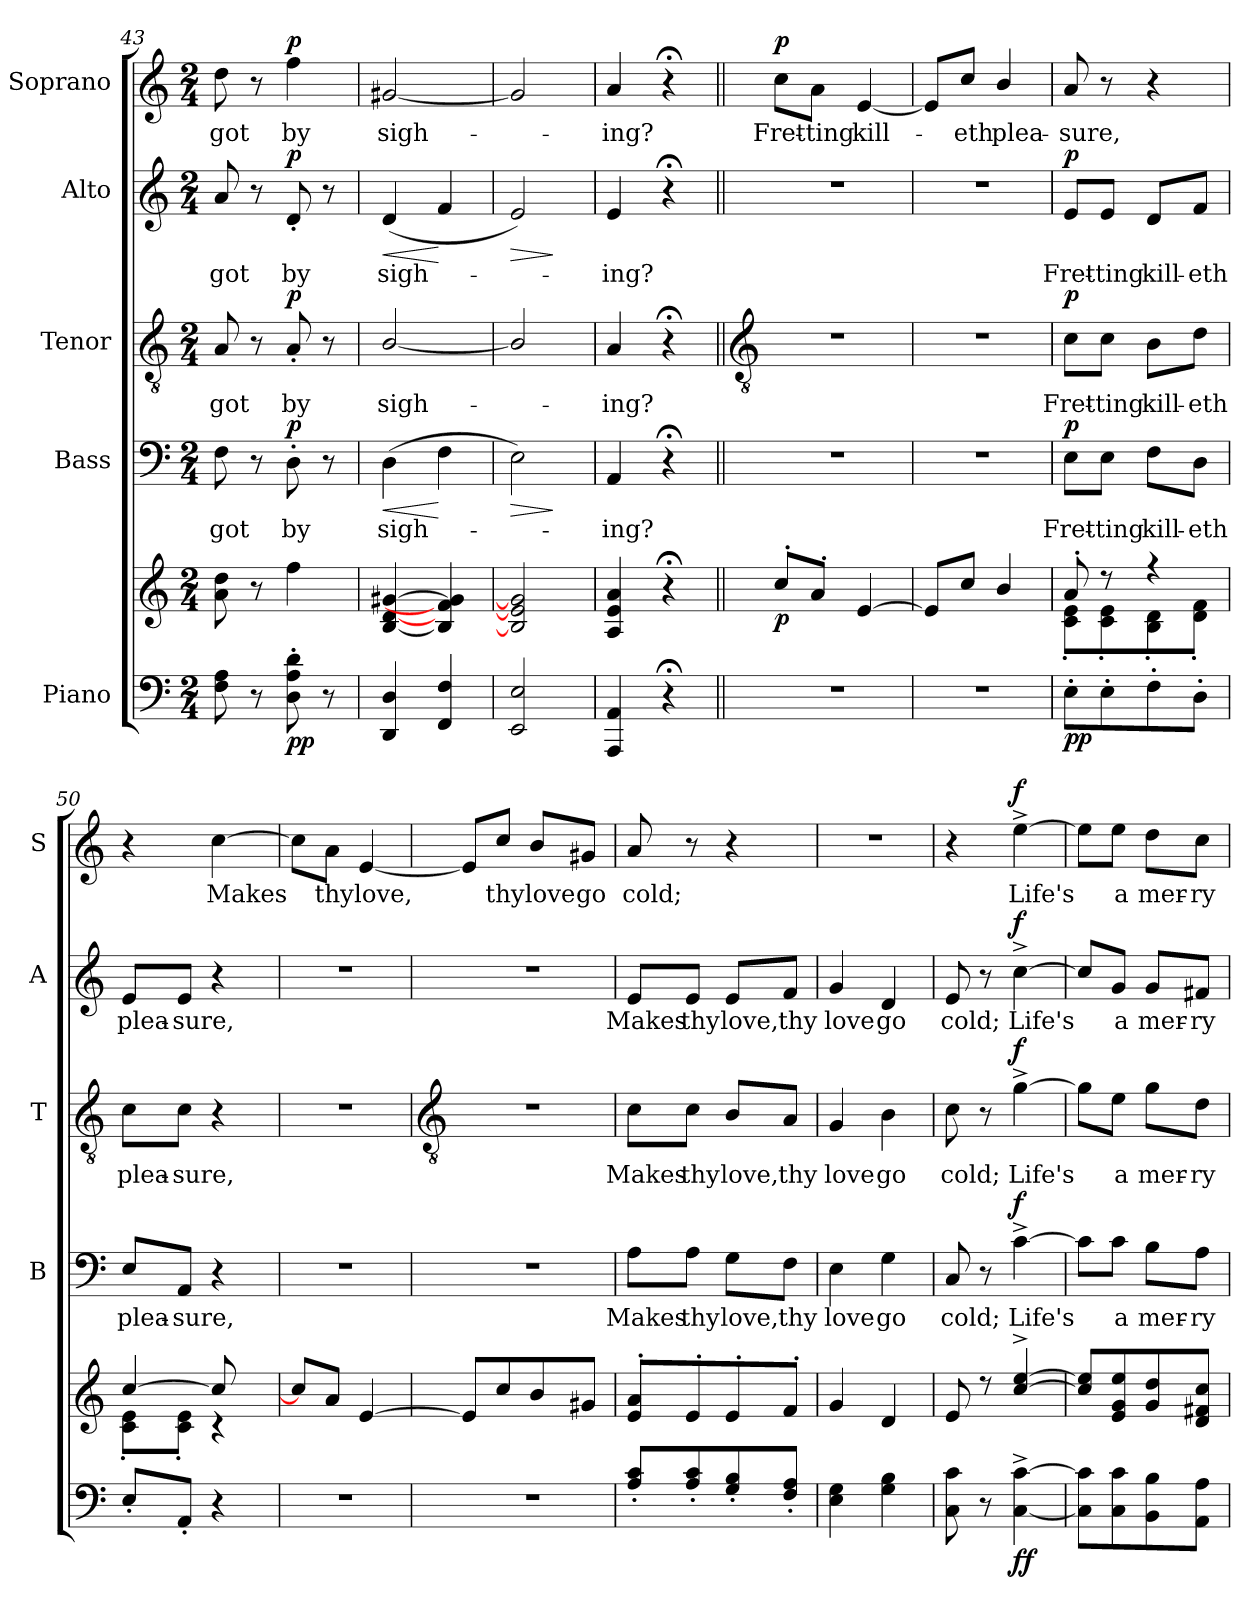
**kern	**kern	**dynam	**kern	**text	**dynam	**kern	**text	**dynam	**kern	**text	**dynam	**kern	**text	**dynam
*part5	*part5	*part5	*part4	*part4	*part4	*part3	*part3	*part3	*part2	*part2	*part2	*part1	*part1	*part1
*staff6	*staff5	*staff5/6	*staff4	*staff4	*staff4	*staff3	*staff3	*staff3	*staff2	*staff2	*staff2	*staff1	*staff1	*staff1
*I"Piano	*	*	*I"Bass	*	*	*I"Tenor	*	*	*I"Alto	*	*	*I"Soprano	*	*
*	*	*	*I'B	*	*	*I'T	*	*	*I'A	*	*	*I'S	*	*
*clefF4	*clefG2	*	*clefF4	*	*	*clefGv2	*	*	*clefG2	*	*	*clefG2	*	*
*k[]	*k[]	*	*k[]	*	*	*k[]	*	*	*k[]	*	*	*k[]	*	*
*C:	*C:	*	*C:	*	*	*C:	*	*	*C:	*	*	*C:	*	*
*M2/4	*M2/4	*	*M2/4	*	*	*M2/4	*	*	*M2/4	*	*	*M2/4	*	*
=43	=43	=43	=43	=43	=43	=43	=43	=43	=43	=43	=43	=43	=43	=43
!	!	!	!	!LO:LY:b	!	!	!LO:LY:b	!	!	!LO:LY:b	!	!	!LO:LY:b	!
8F 8A	8a 8dd	.	8F	got	.	8A	got	.	8a	got	.	8dd	got	.
8r	8r	.	8r	.	.	8r	.	.	8r	.	.	8r	.	.
!	!	!LO:DY:b=2	!	!LO:LY:b	!	!	!LO:LY:b	!	!	!LO:LY:b	!	!	!LO:LY:b	!
!	!	!LO:DY:n=1:b	!	!	!LO:DY:b	!	!	!LO:DY:b	!	!	!LO:DY:b	!	!	!LO:DY:b
8D' 8A' 8d'	4ff	p p	8D'	by	p	8A'	by	p	8d'	by	p	4ff	by	p
8r	.	.	8r	.	.	8r	.	.	8r	.	.	.	.	.
=44	=44	=44	=44	=44	=44	=44	=44	=44	=44	=44	=44	=44	=44	=44
!	!	!	!	!LO:LY:b	!LO:HP:b	!	!LO:LY:b	!	!	!LO:LY:b	!LO:HP:b	!	!LO:LY:b	!
4DD 4D	[4B [4d [4g#X	.	(>4D	sigh-	<	[2B/	sigh-	.	(<4d	sigh-	<	[2g#X	sigh-	.
4FF 4F	4B] 4f] 4g#]	.	4F	.	[	.	.	.	4f	.	[	.	.	.
=45	=45	=45	=45	=45	=45	=45	=45	=45	=45	=45	=45	=45	=45	=45
!	!	!	!	!	!LO:HP:b	!	!	!	!	!	!LO:HP:b	!	!	!
2EE 2E	2B] 2e] 2g#]	.	2E)	.	>	2B/]	.	.	2e)	.	>	2g#]	.	.
.	.	.	.	.	]	.	.	.	.	.	]	.	.	.
=46	=46	=46	=46	=46	=46	=46	=46	=46	=46	=46	=46	=46	=46	=46
!	!	!	!	!LO:LY:b	!	!	!LO:LY:b	!	!	!LO:LY:b	!	!	!LO:LY:b	!
4AAA 4AA	4A 4e 4a	.	4AA	ing?	.	4A	ing?	.	4e	ing?	.	4a	ing?	.
4r;<	4r;<	.	4r;<	.	.	4r;<	.	.	4r;<	.	.	4r;<	.	.
!!LO:LB:g=z
=47||	=47||	=47||	=47||	=47||	=47||	=47||	=47||	=47||	=47||	=47||	=47||	=47||	=47||	=47||
*	*	*	*	*	*	*clefGv2	*	*	*	*	*	*	*	*
!LO:N:vis=1	!	!LO:DY:b	!LO:N:vis=1	!	!	!LO:N:vis=1	!	!	!LO:N:vis=1	!	!	!	!LO:LY:b	!LO:DY:b
*	*^	*	*	*	*	*	*	*	*	*	*	*	*	*
2r	8cc'L	2ryy	p	2r	.	.	2r	.	.	2r	.	.	8cc\L	Fret-	p
!	!	!	!	!	!	!	!	!	!	!	!	!	!	!LO:LY:b	!
.	8a'J	.	.	.	.	.	.	.	.	.	.	.	8a\J	-ting	.
!	!	!	!	!	!	!	!	!	!	!	!	!	!	!LO:LY:b	!
.	[4e	.	.	.	.	.	.	.	.	.	.	.	[4e	kill-	.
=48	=48	=48	=48	=48	=48	=48	=48	=48	=48	=48	=48	=48	=48	=48	=48
!LO:N:vis=1	!	!	!	!LO:N:vis=1	!	!	!LO:N:vis=1	!	!	!LO:N:vis=1	!	!	!	!	!
2r	8eL]	2ryy	.	2r	.	.	2r	.	.	2r	.	.	8e/L]	.	.
!	!	!	!	!	!	!	!	!	!	!	!	!	!	!LO:LY:b	!
.	8ccJ	.	.	.	.	.	.	.	.	.	.	.	8cc/J	eth	.
!	!	!	!	!	!	!	!	!	!	!	!	!	!	!LO:LY:b	!
.	4b/	.	.	.	.	.	.	.	.	.	.	.	4b/	plea-	.
=49	=49	=49	=49	=49	=49	=49	=49	=49	=49	=49	=49	=49	=49	=49	=49
!	!	!	!LO:DY:b=2	!	!LO:LY:b	!	!	!LO:LY:b	!	!	!LO:LY:b	!	!	!LO:LY:b	!
!	!	!	!LO:DY:n=1:b	!	!	!LO:DY:b	!	!	!LO:DY:b	!	!	!LO:DY:b	!	!	!
8E'L	8a'	8c\' 8e\'L	p p	8E\L	Fret-	p	8c\L	Fret-	p	8e/L	Fret-	p	8a	-sure,	.
!	!	!	!	!	!LO:LY:b	!	!	!LO:LY:b	!	!	!LO:LY:b	!	!	!	!
8E'	8r	8c\' 8e\'	.	8E\J	-ting	.	8c\J	-ting	.	8e/J	-ting	.	8r	.	.
!	!	!	!	!	!LO:LY:b	!	!	!LO:LY:b	!	!	!LO:LY:b	!	!	!	!
8F'	4r	8B\' 8d\'	.	8F\L	kill-	.	8B\L	kill-	.	8d/L	kill-	.	4r	.	.
!	!	!	!	!	!LO:LY:b	!	!	!LO:LY:b	!	!	!LO:LY:b	!	!	!	!
8D'J	.	8d\' 8f\'J	.	8D\J	-eth	.	8d\J	-eth	.	8f/J	-eth	.	.	.	.
=50	=50	=50	=50	=50	=50	=50	=50	=50	=50	=50	=50	=50	=50	=50	=50
!	!	!	!	!	!LO:LY:b	!	!	!LO:LY:b	!	!	!LO:LY:b	!	!	!	!
8E'L	[4cc	8c\' 8e\'L	.	8E/L	plea-	.	8c\L	plea-	.	8e/L	plea-	.	4r	.	.
!	!	!	!	!	!LO:LY:b	!	!	!LO:LY:b	!	!	!LO:LY:b	!	!	!	!
8AA'J	.	8c\' 8e\'J	.	8AA/J	-sure,	.	8c\J	-sure,	.	8e/J	-sure,	.	.	.	.
!	!	!	!	!	!	!	!	!	!	!	!	!	!	!LO:LY:b	!
4r	8cc]	4r	.	4r	.	.	4r	.	.	4r	.	.	[4cc	Makes	.
.	8ryy	.	.	.	.	.	.	.	.	.	.	.	.	.	.
=51	=51	=51	=51	=51	=51	=51	=51	=51	=51	=51	=51	=51	=51	=51	=51
!LO:N:vis=1	!	!LO:N:vis=1	!	!LO:N:vis=1	!	!	!LO:N:vis=1	!	!	!LO:N:vis=1	!	!	!	!	!
2r	8ccL]	2ryy	.	2r	.	.	2r	.	.	2r	.	.	8cc\L]	.	.
!	!	!	!	!	!	!	!	!	!	!	!	!	!	!LO:LY:b	!
.	8aJ	.	.	.	.	.	.	.	.	.	.	.	8a\J	thy	.
!	!	!	!	!	!	!	!	!	!	!	!	!	!	!LO:LY:b	!
.	[4e	.	.	.	.	.	.	.	.	.	.	.	[4e	love,	.
!!LO:LB:g=z
=52	=52	=52	=52	=52	=52	=52	=52	=52	=52	=52	=52	=52	=52	=52	=52
*	*	*	*	*	*	*	*clefGv2	*	*	*	*	*	*	*	*
!LO:N:vis=1	!	!LO:N:vis=1	!	!LO:N:vis=1	!	!	!LO:N:vis=1	!	!	!LO:N:vis=1	!	!	!	!	!
2r	8eL]	2ryy	.	2r	.	.	2r	.	.	2r	.	.	8e/L]	.	.
!	!	!	!	!	!	!	!	!	!	!	!	!	!	!LO:LY:b	!
.	8cc	.	.	.	.	.	.	.	.	.	.	.	8cc/J	thy	.
!	!	!	!	!	!	!	!	!	!	!	!	!	!	!LO:LY:b	!
.	8b/	.	.	.	.	.	.	.	.	.	.	.	8b/L	love	.
!	!	!	!	!	!	!	!	!	!	!	!	!	!	!LO:LY:b	!
.	8g#XJ	.	.	.	.	.	.	.	.	.	.	.	8g#X/J	go	.
=53	=53	=53	=53	=53	=53	=53	=53	=53	=53	=53	=53	=53	=53	=53	=53
!	!	!LO:N:vis=1	!	!	!LO:LY:b	!	!	!LO:LY:b	!	!	!LO:LY:b	!	!	!LO:LY:b	!
8A' 8c'L	8e' 8a'L	2ryy	.	8A\L	Makes	.	8c\L	Makes	.	8e/L	Makes	.	8a	cold;	.
!	!	!	!	!	!LO:LY:b	!	!	!LO:LY:b	!	!	!LO:LY:b	!	!	!	!
8A' 8c'	8e'	.	.	8A\J	thy	.	8c\J	thy	.	8e/J	thy	.	8r	.	.
!	!	!	!	!	!LO:LY:b	!	!	!LO:LY:b	!	!	!LO:LY:b	!	!	!	!
8G/' 8B/'	8e'	.	.	8G\L	love,	.	8B/L	love,	.	8e/L	love,	.	4r	.	.
!	!	!	!	!	!LO:LY:b	!	!	!LO:LY:b	!	!	!LO:LY:b	!	!	!	!
8F' 8A'J	8f'J	.	.	8F\J	thy	.	8A/J	thy	.	8f/J	thy	.	.	.	.
=54	=54	=54	=54	=54	=54	=54	=54	=54	=54	=54	=54	=54	=54	=54	=54
!	!	!LO:N:vis=1	!	!	!LO:LY:b	!	!	!LO:LY:b	!	!	!LO:LY:b	!	!LO:N:vis=1	!	!
4E 4G	4g	2ryy	.	4E	love	.	4G	love	.	4g	love	.	2r	.	.
!	!	!	!	!	!LO:LY:b	!	!	!LO:LY:b	!	!	!LO:LY:b	!	!	!	!
4G 4B	4d	.	.	4G	go	.	4B	go	.	4d	go	.	.	.	.
=55	=55	=55	=55	=55	=55	=55	=55	=55	=55	=55	=55	=55	=55	=55	=55
!	!	!LO:N:vis=1	!	!	!LO:LY:b	!	!	!LO:LY:b	!	!	!LO:LY:b	!	!	!	!
8C 8c	8e	2ryy	.	8C	cold;	.	8c	cold;	.	8e	cold;	.	4r	.	.
8r	8r	.	.	8r	.	.	8r	.	.	8r	.	.	.	.	.
!	!	!	!LO:DY:b=2	!	!LO:LY:b	!	!	!LO:LY:b	!	!	!LO:LY:b	!	!	!LO:LY:b	!
!	!	!	!LO:DY:n=1:b	!	!	!LO:DY:b	!	!	!LO:DY:b	!	!	!LO:DY:b	!	!	!LO:DY:b
[4C^ [4c^	[4cc^ [4ee^	.	f f	[4c^	Life's	f	[4g^	Life's	f	[4cc^	Life's	f	[4ee^	Life's	f
=56	=56	=56	=56	=56	=56	=56	=56	=56	=56	=56	=56	=56	=56	=56	=56
!	!	!LO:N:vis=1	!	!	!	!	!	!	!	!	!	!	!	!	!
8C] 8c]L	8cc] 8ee]L	2ryy	.	8c\L]	.	.	8g\L]	.	.	8cc/L]	.	.	8ee\L]	.	.
!	!	!	!	!	!LO:LY:b	!	!	!LO:LY:b	!	!	!LO:LY:b	!	!	!LO:LY:b	!
8C 8c	8e 8g 8ee	.	.	8c\J	a	.	8e\J	a	.	8g/J	a	.	8ee\J	a	.
!	!	!	!	!	!LO:LY:b	!	!	!LO:LY:b	!	!	!LO:LY:b	!	!	!LO:LY:b	!
8BB 8B	8g 8dd	.	.	8B\L	mer-	.	8g\L	mer-	.	8g/L	mer-	.	8dd\L	mer-	.
!	!	!	!	!	!LO:LY:b	!	!	!LO:LY:b	!	!	!LO:LY:b	!	!	!LO:LY:b	!
8AA 8AJ	8d 8f#X 8ccJ	.	.	8A\J	-ry	.	8d\J	-ry	.	8f#X/J	-ry	.	8cc\J	-ry	.
*	*v	*v	*	*	*	*	*	*	*	*	*	*	*	*	*
=	=	=	=	=	=	=	=	=	=	=	=	=	=	=
*-	*-	*-	*-	*-	*-	*-	*-	*-	*-	*-	*-	*-	*-	*-
